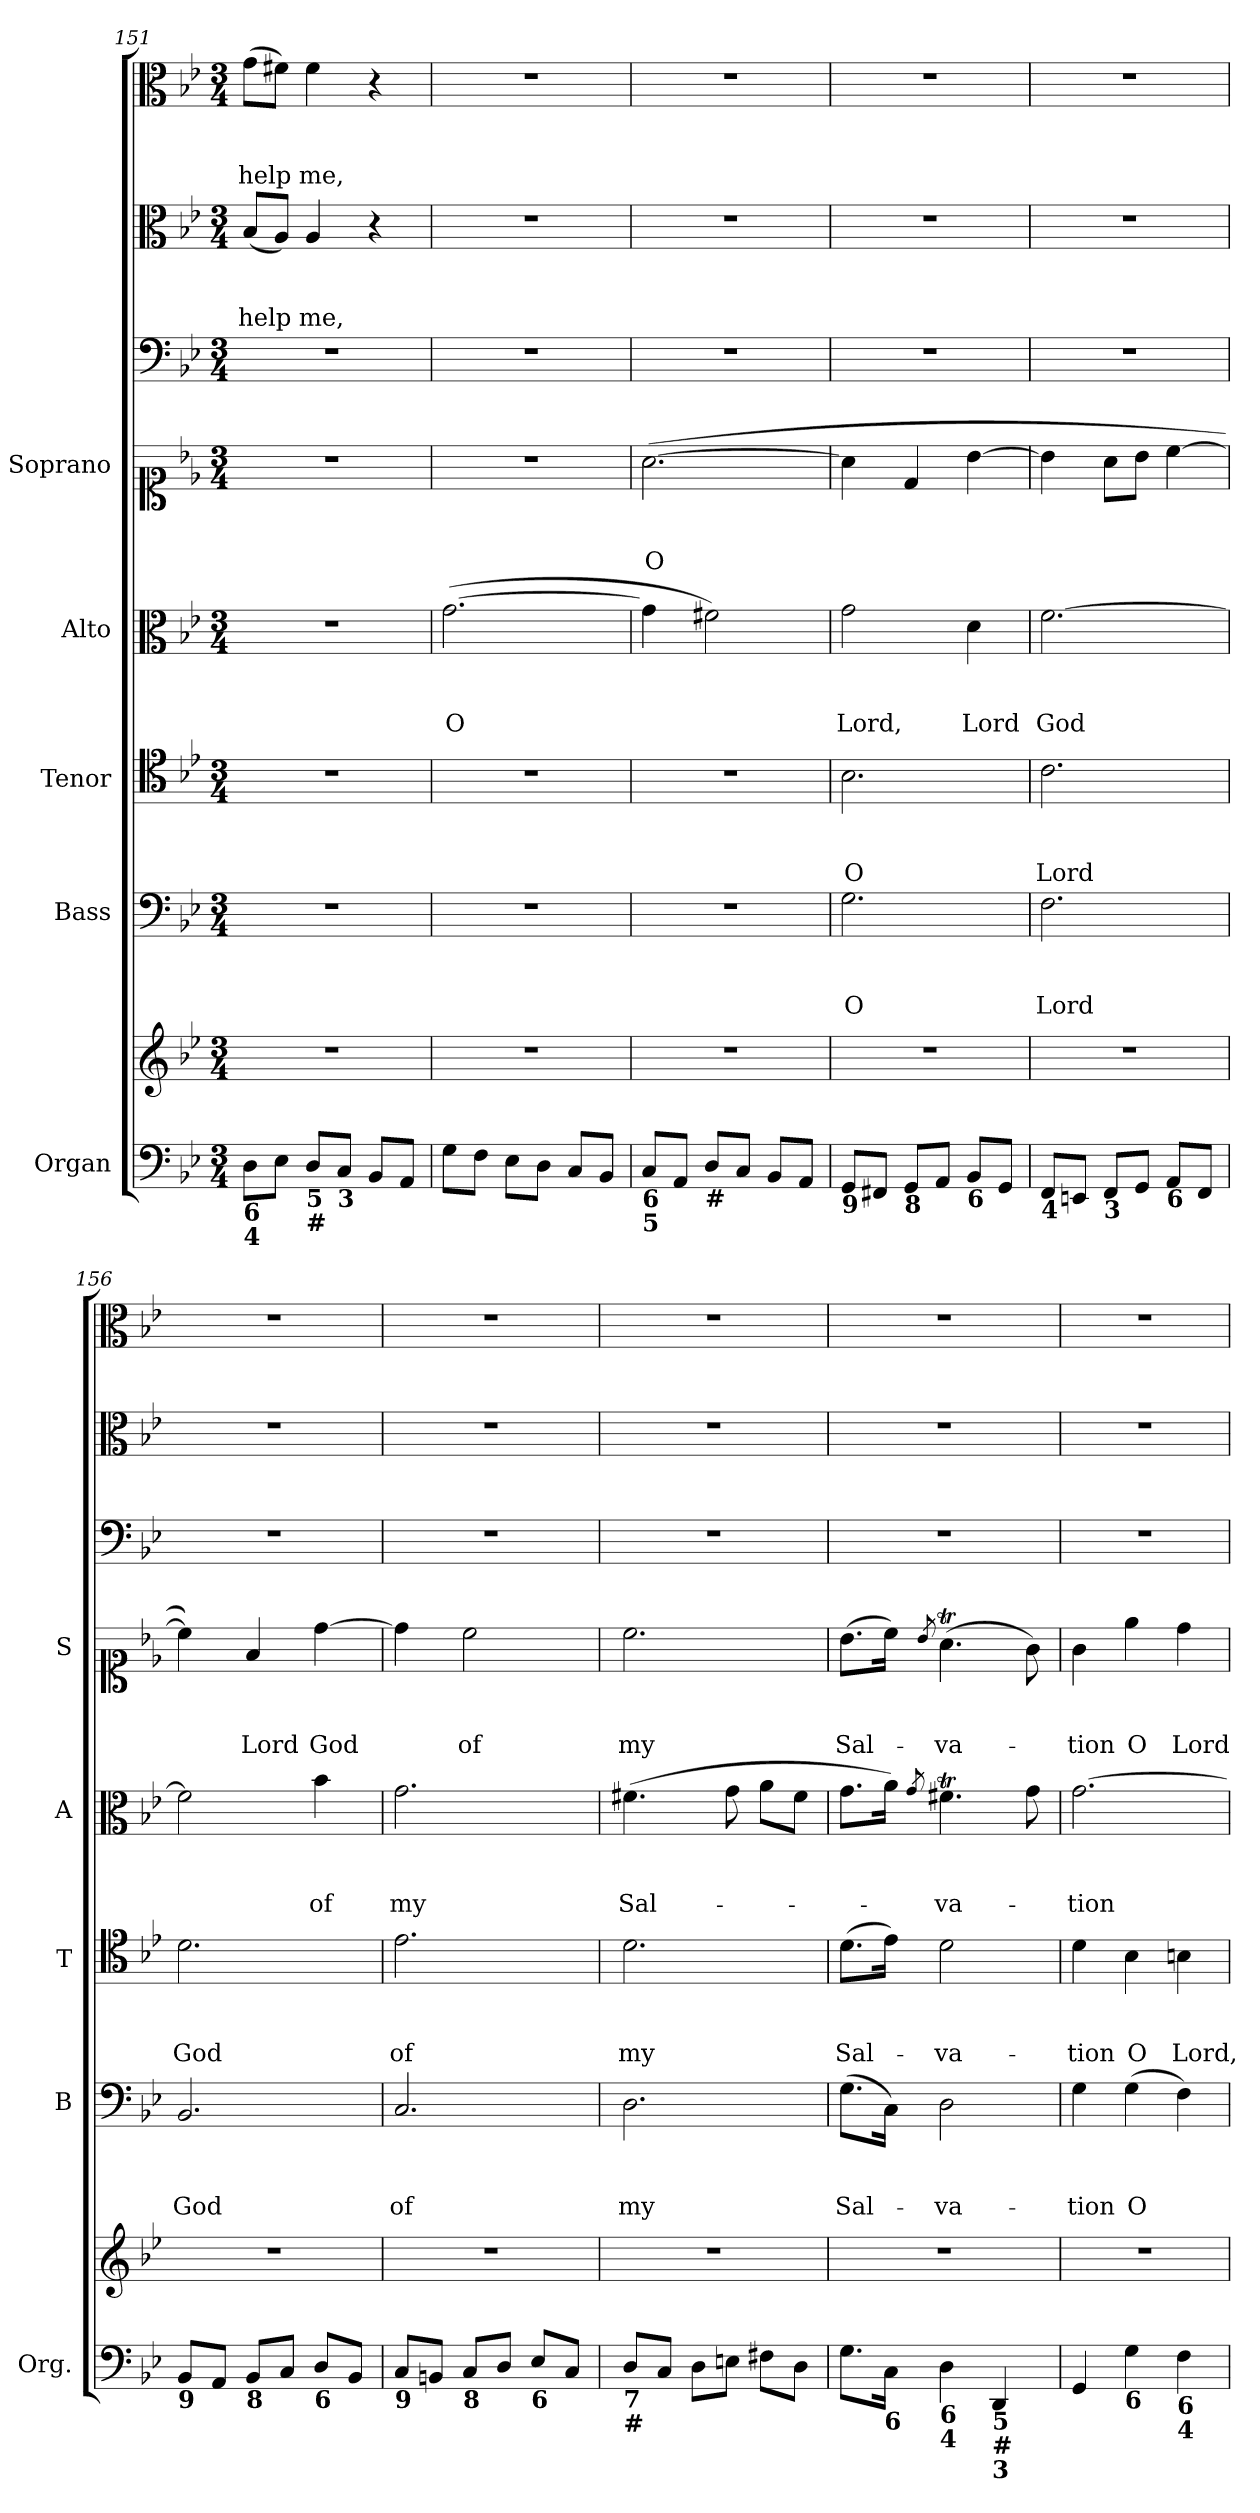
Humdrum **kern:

**kern	**kern	**kern	**text	**text	**text	**kern	**text	**text	**text	**kern	**text	**text	**text	**kern	**text	**text	**text	**kern	**kern	**text	**text	**text	**kern	**text	**text	**text
*part8	*part8	*part7	*part7	*part7	*part7	*part6	*part6	*part6	*part6	*part5	*part5	*part5	*part5	*part4	*part4	*part4	*part4	*part3	*part2	*part2	*part2	*part2	*part1	*part1	*part1	*part1
*staff9	*staff8	*staff7	*staff7	*staff7	*staff7	*staff6	*staff6	*staff6	*staff6	*staff5	*staff5	*staff5	*staff5	*staff4	*staff4	*staff4	*staff4	*staff3	*staff2	*staff2	*staff2	*staff2	*staff1	*staff1	*staff1	*staff1
*I"Organ	*	*I"Bass	*	*	*	*I"Tenor	*	*	*	*I"Alto	*	*	*	*I"Soprano	*	*	*	*	*	*	*	*	*	*	*	*
*I'Org.	*	*I'B	*	*	*	*I'T	*	*	*	*I'A	*	*	*	*I'S	*	*	*	*	*	*	*	*	*	*	*	*
*clefF4	*clefG2	*clefF4	*	*	*	*clefC4	*	*	*	*clefC3	*	*	*	*clefC1	*	*	*	*clefF4	*clefC3	*	*	*	*clefC3	*	*	*
*k[b-e-]	*k[b-e-]	*k[b-e-]	*	*	*	*k[b-e-]	*	*	*	*k[b-e-]	*	*	*	*k[b-e-]	*	*	*	*k[b-e-]	*k[b-e-]	*	*	*	*k[b-e-]	*	*	*
*g:	*g:	*g:	*	*	*	*g:	*	*	*	*g:	*	*	*	*g:	*	*	*	*g:	*g:	*	*	*	*g:	*	*	*
*M3/4	*M3/4	*M3/4	*	*	*	*M3/4	*	*	*	*M3/4	*	*	*	*M3/4	*	*	*	*M3/4	*M3/4	*	*	*	*M3/4	*	*	*
=151	=151	=151	=151	=151	=151	=151	=151	=151	=151	=151	=151	=151	=151	=151	=151	=151	=151	=151	=151	=151	=151	=151	=151	=151	=151	=151
!LO:TX:b:B:t=6	!	!	!	!	!	!	!	!	!	!	!	!	!	!	!	!	!	!	!	!	!	!	!	!	!	!
!LO:TX:b:B:t=4	!	!	!	!	!	!	!	!	!	!	!	!	!	!	!	!	!	!	!	!	!	!	!	!	!	!
!	!	!	!	!	!	!	!	!	!	!	!	!	!	!	!	!	!	!	!	!	!	!LO:LY:b	!	!	!	!LO:LY:b
8D\L	2.r	2.r	.	.	.	2.r	.	.	.	2.r	.	.	.	2.r	.	.	.	2.r	(<8B-/L	.	.	help	(>8g\L	.	.	help
8E-\J	.	.	.	.	.	.	.	.	.	.	.	.	.	.	.	.	.	.	8A/J)	.	.	.	8f#X\J)	.	.	.
!LO:TX:b:B:t=5	!	!	!	!	!	!	!	!	!	!	!	!	!	!	!	!	!	!	!	!	!	!	!	!	!	!
!LO:TX:b:B:t=#	!	!	!	!	!	!	!	!	!	!	!	!	!	!	!	!	!	!	!	!	!	!	!	!	!	!
!	!	!	!	!	!	!	!	!	!	!	!	!	!	!	!	!	!	!	!	!	!	!LO:LY:b	!	!	!	!LO:LY:b
8D/L	.	.	.	.	.	.	.	.	.	.	.	.	.	.	.	.	.	.	4A/	.	.	me,	4f#\	.	.	me,
!LO:TX:b:B:t=3	!	!	!	!	!	!	!	!	!	!	!	!	!	!	!	!	!	!	!	!	!	!	!	!	!	!
8C/J	.	.	.	.	.	.	.	.	.	.	.	.	.	.	.	.	.	.	.	.	.	.	.	.	.	.
8BB-/L	.	.	.	.	.	.	.	.	.	.	.	.	.	.	.	.	.	.	4r	.	.	.	4r	.	.	.
8AA/J	.	.	.	.	.	.	.	.	.	.	.	.	.	.	.	.	.	.	.	.	.	.	.	.	.	.
!!LO:PB:g=z
=152	=152	=152	=152	=152	=152	=152	=152	=152	=152	=152	=152	=152	=152	=152	=152	=152	=152	=152	=152	=152	=152	=152	=152	=152	=152	=152
!	!	!	!	!	!	!	!	!	!	!	!	!	!LO:LY:b	!	!	!	!	!	!	!	!	!	!	!	!	!
8G\L	2.r	2.r	.	.	.	2.r	.	.	.	(>[2.g\	.	.	O	2.r	.	.	.	2.r	2.r	.	.	.	2.r	.	.	.
8F\J	.	.	.	.	.	.	.	.	.	.	.	.	.	.	.	.	.	.	.	.	.	.	.	.	.	.
8E-\L	.	.	.	.	.	.	.	.	.	.	.	.	.	.	.	.	.	.	.	.	.	.	.	.	.	.
8D\J	.	.	.	.	.	.	.	.	.	.	.	.	.	.	.	.	.	.	.	.	.	.	.	.	.	.
8C/L	.	.	.	.	.	.	.	.	.	.	.	.	.	.	.	.	.	.	.	.	.	.	.	.	.	.
8BB-/J	.	.	.	.	.	.	.	.	.	.	.	.	.	.	.	.	.	.	.	.	.	.	.	.	.	.
=153	=153	=153	=153	=153	=153	=153	=153	=153	=153	=153	=153	=153	=153	=153	=153	=153	=153	=153	=153	=153	=153	=153	=153	=153	=153	=153
!LO:TX:b:B:t=6	!	!	!	!	!	!	!	!	!	!	!	!	!	!	!	!	!	!	!	!	!	!	!	!	!	!
!LO:TX:b:B:t=5	!	!	!	!	!	!	!	!	!	!	!	!	!	!	!	!	!	!	!	!	!	!	!	!	!	!
!	!	!	!	!	!	!	!	!	!	!	!	!	!	!	!	!	!LO:LY:b	!	!	!	!	!	!	!	!	!
8C/L	2.r	2.r	.	.	.	2.r	.	.	.	4g\]	.	.	.	(>[2.a\	.	.	O	2.r	2.r	.	.	.	2.r	.	.	.
8AA/J	.	.	.	.	.	.	.	.	.	.	.	.	.	.	.	.	.	.	.	.	.	.	.	.	.	.
!LO:TX:b:B:t=#	!	!	!	!	!	!	!	!	!	!	!	!	!	!	!	!	!	!	!	!	!	!	!	!	!	!
8D/L	.	.	.	.	.	.	.	.	.	2f#X\)	.	.	.	.	.	.	.	.	.	.	.	.	.	.	.	.
8C/J	.	.	.	.	.	.	.	.	.	.	.	.	.	.	.	.	.	.	.	.	.	.	.	.	.	.
8BB-/L	.	.	.	.	.	.	.	.	.	.	.	.	.	.	.	.	.	.	.	.	.	.	.	.	.	.
8AA/J	.	.	.	.	.	.	.	.	.	.	.	.	.	.	.	.	.	.	.	.	.	.	.	.	.	.
=154	=154	=154	=154	=154	=154	=154	=154	=154	=154	=154	=154	=154	=154	=154	=154	=154	=154	=154	=154	=154	=154	=154	=154	=154	=154	=154
!LO:TX:b:B:t=9	!	!	!	!	!	!	!	!	!	!	!	!	!	!	!	!	!	!	!	!	!	!	!	!	!	!
!	!	!	!	!	!LO:LY:b	!	!	!	!LO:LY:b	!	!	!	!LO:LY:b	!	!	!	!	!	!	!	!	!	!	!	!	!
8GG/L	2.r	2.G\	.	.	O	2.B-\	.	.	O	2g\	.	.	Lord,	4a\]	.	.	.	2.r	2.r	.	.	.	2.r	.	.	.
8FF#X/J	.	.	.	.	.	.	.	.	.	.	.	.	.	.	.	.	.	.	.	.	.	.	.	.	.	.
!LO:TX:b:B:t=8	!	!	!	!	!	!	!	!	!	!	!	!	!	!	!	!	!	!	!	!	!	!	!	!	!	!
8GG/L	.	.	.	.	.	.	.	.	.	.	.	.	.	4d/	.	.	.	.	.	.	.	.	.	.	.	.
8AA/J	.	.	.	.	.	.	.	.	.	.	.	.	.	.	.	.	.	.	.	.	.	.	.	.	.	.
!LO:TX:b:B:t=6	!	!	!	!	!	!	!	!	!	!	!	!	!	!	!	!	!	!	!	!	!	!	!	!	!	!
!	!	!	!	!	!	!	!	!	!	!	!	!	!LO:LY:b	!	!	!	!	!	!	!	!	!	!	!	!	!
8BB-/L	.	.	.	.	.	.	.	.	.	4d\	.	.	Lord	[4b-\	.	.	.	.	.	.	.	.	.	.	.	.
8GG/J	.	.	.	.	.	.	.	.	.	.	.	.	.	.	.	.	.	.	.	.	.	.	.	.	.	.
=155	=155	=155	=155	=155	=155	=155	=155	=155	=155	=155	=155	=155	=155	=155	=155	=155	=155	=155	=155	=155	=155	=155	=155	=155	=155	=155
!LO:TX:b:B:t=4	!	!	!	!	!	!	!	!	!	!	!	!	!	!	!	!	!	!	!	!	!	!	!	!	!	!
!	!	!	!	!	!LO:LY:b	!	!	!	!LO:LY:b	!	!	!	!LO:LY:b	!	!	!	!	!	!	!	!	!	!	!	!	!
8FF/L	2.r	2.F\	.	.	Lord	2.c\	.	.	Lord	[2.f\	.	.	God	4b-\]	.	.	.	2.r	2.r	.	.	.	2.r	.	.	.
8EEn/J	.	.	.	.	.	.	.	.	.	.	.	.	.	.	.	.	.	.	.	.	.	.	.	.	.	.
!LO:TX:b:B:t=3	!	!	!	!	!	!	!	!	!	!	!	!	!	!	!	!	!	!	!	!	!	!	!	!	!	!
8FF/L	.	.	.	.	.	.	.	.	.	.	.	.	.	8a\L	.	.	.	.	.	.	.	.	.	.	.	.
8GG/J	.	.	.	.	.	.	.	.	.	.	.	.	.	8b-\J	.	.	.	.	.	.	.	.	.	.	.	.
!LO:TX:b:B:t=6	!	!	!	!	!	!	!	!	!	!	!	!	!	!	!	!	!	!	!	!	!	!	!	!	!	!
8AA/L	.	.	.	.	.	.	.	.	.	.	.	.	.	[4cc\	.	.	.	.	.	.	.	.	.	.	.	.
8FF/J	.	.	.	.	.	.	.	.	.	.	.	.	.	.	.	.	.	.	.	.	.	.	.	.	.	.
=156	=156	=156	=156	=156	=156	=156	=156	=156	=156	=156	=156	=156	=156	=156	=156	=156	=156	=156	=156	=156	=156	=156	=156	=156	=156	=156
!LO:TX:b:B:t=9	!	!	!	!	!	!	!	!	!	!	!	!	!	!	!	!	!	!	!	!	!	!	!	!	!	!
!	!	!	!	!	!LO:LY:b	!	!	!	!LO:LY:b	!	!	!	!	!	!	!	!	!	!	!	!	!	!	!	!	!
8BB-/L	2.r	2.BB-/	.	.	God	2.d\	.	.	God	2f\]	.	.	.	4cc\])	.	.	.	2.r	2.r	.	.	.	2.r	.	.	.
8AA/J	.	.	.	.	.	.	.	.	.	.	.	.	.	.	.	.	.	.	.	.	.	.	.	.	.	.
!LO:TX:b:B:t=8	!	!	!	!	!	!	!	!	!	!	!	!	!	!	!	!	!	!	!	!	!	!	!	!	!	!
!	!	!	!	!	!	!	!	!	!	!	!	!	!	!	!	!	!LO:LY:b	!	!	!	!	!	!	!	!	!
8BB-/L	.	.	.	.	.	.	.	.	.	.	.	.	.	4f/	.	.	Lord	.	.	.	.	.	.	.	.	.
8C/J	.	.	.	.	.	.	.	.	.	.	.	.	.	.	.	.	.	.	.	.	.	.	.	.	.	.
!LO:TX:b:B:t=6	!	!	!	!	!	!	!	!	!	!	!	!	!	!	!	!	!	!	!	!	!	!	!	!	!	!
!	!	!	!	!	!	!	!	!	!	!	!	!	!LO:LY:b	!	!	!	!LO:LY:b	!	!	!	!	!	!	!	!	!
8D/L	.	.	.	.	.	.	.	.	.	4b-\	.	.	of	[4dd\	.	.	God	.	.	.	.	.	.	.	.	.
8BB-/J	.	.	.	.	.	.	.	.	.	.	.	.	.	.	.	.	.	.	.	.	.	.	.	.	.	.
=157	=157	=157	=157	=157	=157	=157	=157	=157	=157	=157	=157	=157	=157	=157	=157	=157	=157	=157	=157	=157	=157	=157	=157	=157	=157	=157
!LO:TX:b:B:t=9	!	!	!	!	!	!	!	!	!	!	!	!	!	!	!	!	!	!	!	!	!	!	!	!	!	!
!	!	!	!	!	!LO:LY:b	!	!	!	!LO:LY:b	!	!	!	!LO:LY:b	!	!	!	!	!	!	!	!	!	!	!	!	!
8C/L	2.r	2.C/	.	.	of	2.e-\	.	.	of	2.g\	.	.	my	4dd\]	.	.	.	2.r	2.r	.	.	.	2.r	.	.	.
8BBn/J	.	.	.	.	.	.	.	.	.	.	.	.	.	.	.	.	.	.	.	.	.	.	.	.	.	.
!LO:TX:b:B:t=8	!	!	!	!	!	!	!	!	!	!	!	!	!	!	!	!	!	!	!	!	!	!	!	!	!	!
!	!	!	!	!	!	!	!	!	!	!	!	!	!	!	!	!	!LO:LY:b	!	!	!	!	!	!	!	!	!
8C/L	.	.	.	.	.	.	.	.	.	.	.	.	.	2cc\	.	.	of	.	.	.	.	.	.	.	.	.
8D/J	.	.	.	.	.	.	.	.	.	.	.	.	.	.	.	.	.	.	.	.	.	.	.	.	.	.
!LO:TX:b:B:t=6	!	!	!	!	!	!	!	!	!	!	!	!	!	!	!	!	!	!	!	!	!	!	!	!	!	!
8E-/L	.	.	.	.	.	.	.	.	.	.	.	.	.	.	.	.	.	.	.	.	.	.	.	.	.	.
8C/J	.	.	.	.	.	.	.	.	.	.	.	.	.	.	.	.	.	.	.	.	.	.	.	.	.	.
=158	=158	=158	=158	=158	=158	=158	=158	=158	=158	=158	=158	=158	=158	=158	=158	=158	=158	=158	=158	=158	=158	=158	=158	=158	=158	=158
!LO:TX:b:B:t=7	!	!	!	!	!	!	!	!	!	!	!	!	!	!	!	!	!	!	!	!	!	!	!	!	!	!
!LO:TX:b:B:t=#	!	!	!	!	!	!	!	!	!	!	!	!	!	!	!	!	!	!	!	!	!	!	!	!	!	!
!	!	!	!	!	!LO:LY:b	!	!	!	!LO:LY:b	!	!	!	!LO:LY:b	!	!	!	!LO:LY:b	!	!	!	!	!	!	!	!	!
8D/L	2.r	2.D\	.	.	my	2.d\	.	.	my	(>4.f#X\	.	.	Sal-	2.cc\	.	.	my	2.r	2.r	.	.	.	2.r	.	.	.
8C/J	.	.	.	.	.	.	.	.	.	.	.	.	.	.	.	.	.	.	.	.	.	.	.	.	.	.
8D\L	.	.	.	.	.	.	.	.	.	.	.	.	.	.	.	.	.	.	.	.	.	.	.	.	.	.
8En\J	.	.	.	.	.	.	.	.	.	8g\	.	.	.	.	.	.	.	.	.	.	.	.	.	.	.	.
8F#X\L	.	.	.	.	.	.	.	.	.	8a\L	.	.	.	.	.	.	.	.	.	.	.	.	.	.	.	.
8D\J	.	.	.	.	.	.	.	.	.	8f#\J	.	.	.	.	.	.	.	.	.	.	.	.	.	.	.	.
!!LO:LB:g=z
=159	=159	=159	=159	=159	=159	=159	=159	=159	=159	=159	=159	=159	=159	=159	=159	=159	=159	=159	=159	=159	=159	=159	=159	=159	=159	=159
!	!	!	!	!	!LO:LY:b	!	!	!	!LO:LY:b	!	!	!	!	!	!	!	!LO:LY:b	!	!	!	!	!	!	!	!	!
8.G\L	2.r	(>8.G\L	.	.	Sal-	(>8.d\L	.	.	Sal-	8.g\L	.	.	.	(>8.b-\L	.	.	Sal-	2.r	2.r	.	.	.	2.r	.	.	.
!LO:TX:b:B:t=6	!	!	!	!	!	!	!	!	!	!	!	!	!	!	!	!	!	!	!	!	!	!	!	!	!	!
16C\Jk	.	16C\Jk)	.	.	.	16e-\Jk)	.	.	.	16a\Jk)	.	.	.	16cc\Jk)	.	.	.	.	.	.	.	.	.	.	.	.
.	.	.	.	.	.	.	.	.	.	8qg/	.	.	.	8qb-/	.	.	.	.	.	.	.	.	.	.	.	.
!LO:TX:b:B:t=6	!	!	!	!	!	!	!	!	!	!	!	!	!	!	!	!	!	!	!	!	!	!	!	!	!	!
!LO:TX:b:B:t=4	!	!	!	!	!	!	!	!	!	!	!	!	!	!	!	!	!	!	!	!	!	!	!	!	!	!
!	!	!	!	!	!LO:LY:b	!	!	!	!LO:LY:b	!	!	!	!LO:LY:b	!	!	!	!LO:LY:b	!	!	!	!	!	!	!	!	!
4D\	.	2D\	.	.	-va-	2d\	.	.	-va-	4.f#Xt\	.	.	-va-	(>4.at\	.	.	-va-	.	.	.	.	.	.	.	.	.
!LO:TX:b:B:t=5	!	!	!	!	!	!	!	!	!	!	!	!	!	!	!	!	!	!	!	!	!	!	!	!	!	!
!LO:TX:b:B:t=#	!	!	!	!	!	!	!	!	!	!	!	!	!	!	!	!	!	!	!	!	!	!	!	!	!	!
!LO:TX:b:B:t=3	!	!	!	!	!	!	!	!	!	!	!	!	!	!	!	!	!	!	!	!	!	!	!	!	!	!
4DD/	.	.	.	.	.	.	.	.	.	.	.	.	.	.	.	.	.	.	.	.	.	.	.	.	.	.
.	.	.	.	.	.	.	.	.	.	8g\	.	.	.	8g\)	.	.	.	.	.	.	.	.	.	.	.	.
=160	=160	=160	=160	=160	=160	=160	=160	=160	=160	=160	=160	=160	=160	=160	=160	=160	=160	=160	=160	=160	=160	=160	=160	=160	=160	=160
!	!	!	!	!	!LO:LY:b	!	!	!	!LO:LY:b	!	!	!	!LO:LY:b	!	!	!	!LO:LY:b	!	!	!	!	!	!	!	!	!
4GG/	2.r	4G\	.	.	-tion	4d\	.	.	-tion	[2.g\	.	.	-tion	4g\	.	.	-tion	2.r	2.r	.	.	.	2.r	.	.	.
!LO:TX:b:B:t=6	!	!	!	!	!	!	!	!	!	!	!	!	!	!	!	!	!	!	!	!	!	!	!	!	!	!
!	!	!	!	!	!LO:LY:b	!	!	!	!LO:LY:b	!	!	!	!	!	!	!	!LO:LY:b	!	!	!	!	!	!	!	!	!
4G\	.	(>4G\	.	.	O	4B-\	.	.	O	.	.	.	.	4ee-\	.	.	O	.	.	.	.	.	.	.	.	.
!LO:TX:b:B:t=6	!	!	!	!	!	!	!	!	!	!	!	!	!	!	!	!	!	!	!	!	!	!	!	!	!	!
!LO:TX:b:B:t=4	!	!	!	!	!	!	!	!	!	!	!	!	!	!	!	!	!	!	!	!	!	!	!	!	!	!
!	!	!	!	!	!	!	!	!	!LO:LY:b	!	!	!	!	!	!	!	!LO:LY:b	!	!	!	!	!	!	!	!	!
4F\	.	4F\)	.	.	.	4Bn\	.	.	Lord,	.	.	.	.	4dd\	.	.	Lord	.	.	.	.	.	.	.	.	.
=	=	=	=	=	=	=	=	=	=	=	=	=	=	=	=	=	=	=	=	=	=	=	=	=	=	=
*-	*-	*-	*-	*-	*-	*-	*-	*-	*-	*-	*-	*-	*-	*-	*-	*-	*-	*-	*-	*-	*-	*-	*-	*-	*-	*-
